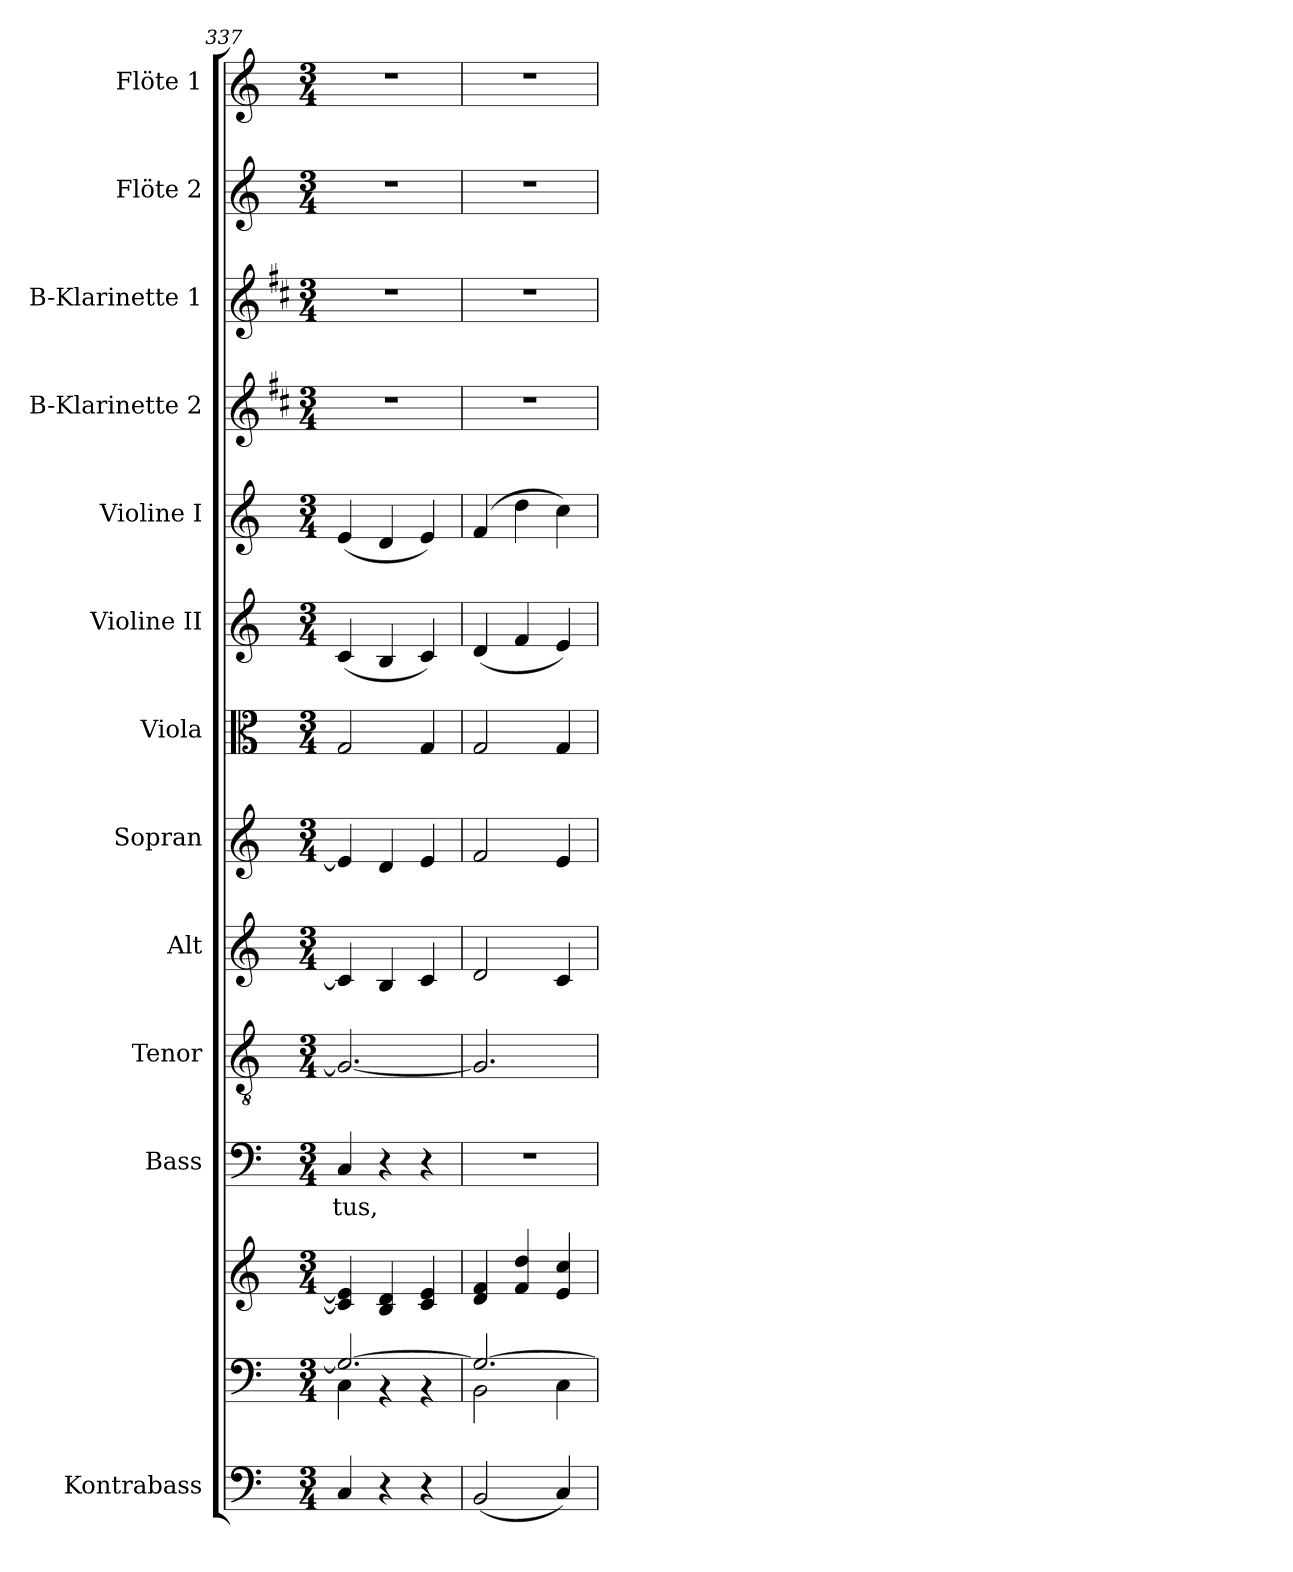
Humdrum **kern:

**kern	**kern	**kern	**kern	**text	**kern	**kern	**kern	**kern	**kern	**kern	**kern	**kern	**kern	**kern
*part13	*part12	*part12	*part11	*part11	*part10	*part9	*part8	*part7	*part6	*part5	*part4	*part3	*part2	*part1
*staff14	*staff13	*staff12	*staff11	*staff11	*staff10	*staff9	*staff8	*staff7	*staff6	*staff5	*staff4	*staff3	*staff2	*staff1
*I"Kontrabass	*	*	*I"Bass	*	*I"Tenor	*I"Alt	*I"Sopran	*I"Viola	*I"Violine II	*I"Violine I	*I"B-Klarinette 2	*I"B-Klarinette 1	*I"Flöte 2	*I"Flöte 1
*I'Kb.	*	*	*I'B.	*	*I'T.	*I'A.	*I'S.	*I'Vla.	*I'Vl. II	*I'Vl. I	*I'B Kl. 2	*I'B Kl. 1	*I'Fl. 2	*I'Fl. 1
*clefF4	*clefF4	*clefG2	*clefF4	*	*clefGv2	*clefG2	*clefG2	*clefC3	*clefG2	*clefG2	*clefG2	*clefG2	*clefG2	*clefG2
*ITrd7c12	*	*	*	*	*	*	*	*	*	*	*ITrd1c2	*ITrd1c2	*	*
*k[]	*k[]	*k[]	*k[]	*	*k[]	*k[]	*k[]	*k[]	*k[]	*k[]	*k[]	*k[]	*k[]	*k[]
*C:	*C:	*C:	*C:	*	*C:	*C:	*C:	*C:	*C:	*C:	*C:	*C:	*C:	*C:
*M3/4	*M3/4	*M3/4	*M3/4	*	*M3/4	*M3/4	*M3/4	*M3/4	*M3/4	*M3/4	*M3/4	*M3/4	*M3/4	*M3/4
=337	=337	=337	=337	=337	=337	=337	=337	=337	=337	=337	=337	=337	=337	=337
*	*^	*	*	*	*	*	*	*	*	*	*	*	*	*
!	!	!	!	!	!LO:LY:b	!	!	!	!	!	!	!	!	!	!
4CC/	2.G/_	4C\	4c/] 4e/]	4C/	-tus,	2.G/_	4c/]	4e/]	2G/	(<4c/	(<4e/	2.r	2.r	2.r	2.r
4r	.	4rBB	4B/ 4d/	4r	.	.	4B/	4d/	.	4B/	4d/	.	.	.	.
4r	.	4rBB	4c/ 4e/	4r	.	.	4c/	4e/	4G/	4c/)	4e/)	.	.	.	.
=338	=338	=338	=338	=338	=338	=338	=338	=338	=338	=338	=338	=338	=338	=338	=338
(<2BBB/	2.G/_	2BB\	4d/ 4f/	2.r	.	2.G/]	2d/	2f/	2G/	(<4d/	(4f/	2.r	2.r	2.r	2.r
.	.	.	4f/ 4dd/	.	.	.	.	.	.	4f/	4dd\	.	.	.	.
4CC/)	.	4C\	4e/ 4cc/	.	.	.	4c/	4e/	4G/	4e/)	4cc\)	.	.	.	.
*	*v	*v	*	*	*	*	*	*	*	*	*	*	*	*	*
=	=	=	=	=	=	=	=	=	=	=	=	=	=	=
*-	*-	*-	*-	*-	*-	*-	*-	*-	*-	*-	*-	*-	*-	*-
